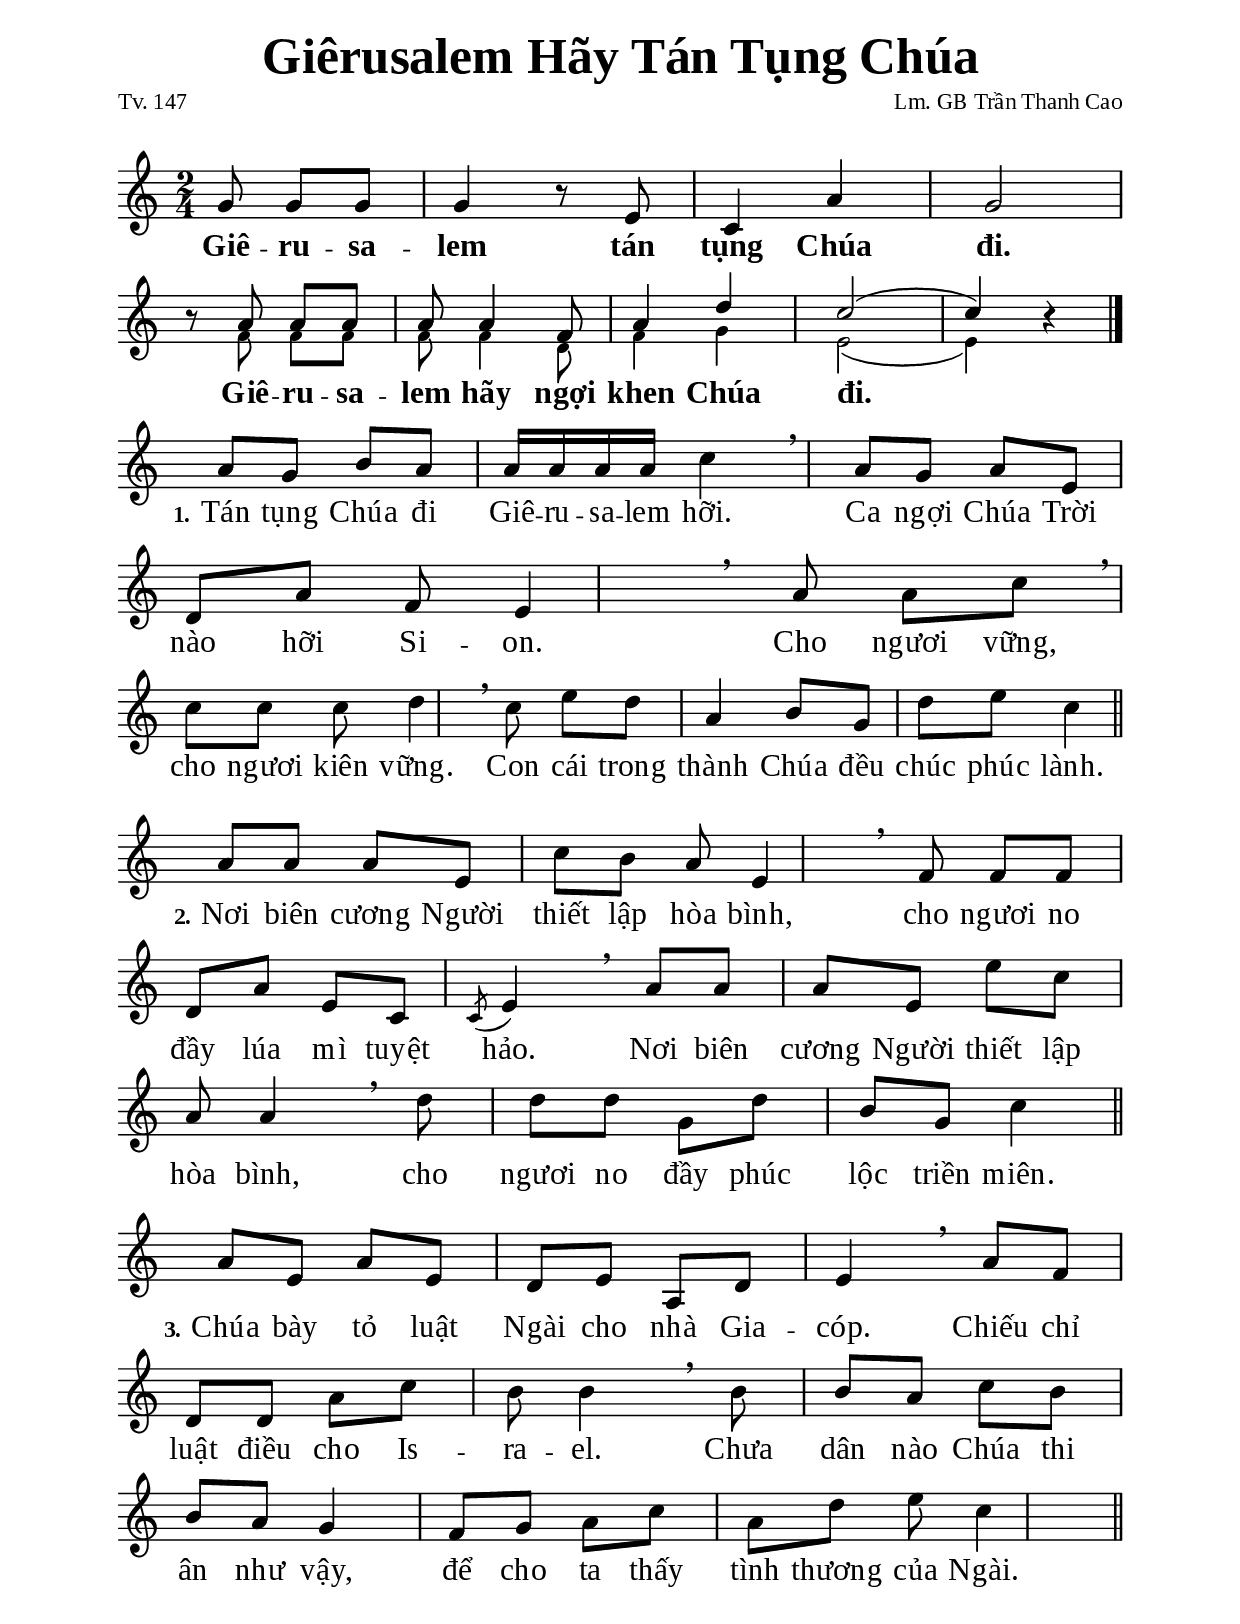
% Cài đặt chung
\version "2.20.0"
\include "english.ly"

\header {
  title = \markup { \fontsize #3 "Giêrusalem Hãy Tán Tụng Chúa" }
  poet = "Tv. 147"
  composer = "Lm. GB Trần Thanh Cao"
  arranger = " "
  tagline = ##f
}

\paper {
  #(set-paper-size "a4")
  top-margin = 10\mm
  bottom-margin = 10\mm
  left-margin = 20\mm
  right-margin = 20\mm
  indent = #0
  #(define fonts
    (make-pango-font-tree
      "Liberation Serif"
      "Liberation Serif"
      "Liberation Serif"
      (/ 20 20)))
  page-count = #1
}

% Nhạc điệp khúc
nhacDiepKhucSop= \relative c'' {
  \partial 4. g8 g g |
  g4 r8 e |
  c4 a' |
  g2 | \break
  r8 a a a |
  a a4 f8 |
  a4 d |
  c2 ^( |
  c4) r \bar "|."
}

nhacDiepKhucBas = \relative c' {
  \skip 4.
  \skip 4 r8 \skip 8
  \skip 2
  \skip 2
  r8 f f f |
  f f4 d8 |
  f4 g |
  e2 ( |
  e4) r
}

% Nhạc phiên khúc
nhacPhienKhucMot = \relative c'' {
  a8 g b a a16 a a a c4 \breathe
  a8 g a e d a' f e4 \breathe
  a8 a c \breathe
  c c c d4 \breathe
  c8 e d a4 b8 g d' e c4 \bar "||"
}

nhacPhienKhucHai = \relative c'' {
  a8 a a e c' b a e4 \breathe
  f8 f f d a' e c \acciaccatura c8 e4 \breathe
  a8 a a e e' c a a4 \breathe
  d8 d d g, d' b g c4 \bar "||"
}

nhacPhienKhucBa = \relative c'' {
  a8 e a e d e a, d e4 \breathe
  a8 f d d a' c b b4 \breathe
  b8 b a c b b a g4 f8 g a c a d e c4 \bar "||"
}

% Lời điệp khúc
loiDiepKhuc = \lyricmode {
  Giê -- ru -- sa -- lem tán tụng Chúa đi.
  Giê -- ru -- sa -- lem hãy ngợi khen Chúa đi.
}

% Lời phiên khúc
loiPhienKhucMot = \lyricmode {
  \set stanza = #"1."
  Tán tụng Chúa đi Giê -- ru -- sa -- lem hỡi.
  Ca ngợi Chúa Trời nào hỡi Si -- on.
  Cho ngươi vững, cho ngươi kiên vững.
  Con cái trong thành Chúa đều chúc phúc lành.
}

loiPhienKhucHai = \lyricmode {
  \set stanza = #"2."
  Nơi biên cương Người thiết lập hòa bình,
  cho ngươi no đầy lúa mì tuyệt hảo.
  Nơi biên cương Người thiết lập hòa bình,
  cho ngươi no đầy phúc lộc triền miên.
}

loiPhienKhucBa = \lyricmode {
  \set stanza = #"3."
  Chúa bày tỏ luật Ngài cho nhà Gia -- cóp.
  Chiếu chỉ luật điều cho Is -- ra -- el.
  Chưa dân nào Chúa thi ân như vậy,
  để cho ta thấy tình thương của Ngài.
}


% Dàn trang
\score {
  \new ChoirStaff <<
    \new Staff = diepKhuc \with {
        \consists "Merge_rests_engraver"
        \magnifyStaff #(magstep +1)
      }
      <<
      \new Voice = beSop {
        \voiceOne \key c \major \time 2/4 \nhacDiepKhucSop
      }
      \new Voice = beBas {
        \override NoteHead.font-size = #-2
        \voiceTwo \key c \major \time 2/4 \nhacDiepKhucBas
      }
    >>
    \new Lyrics \lyricsto beSop \loiDiepKhuc
  >>
  \layout {
    \override Lyrics.LyricText.font-series = #'bold
    \override Lyrics.LyricText.font-size = #+3
    \override Lyrics.LyricSpace.minimum-distance = #1.0
    \override Score.BarNumber.break-visibility = ##(#f #f #f)
    \override Score.SpacingSpanner.uniform-stretching = ##t
  }
}

\score {
  \new ChoirStaff <<
    \new Staff = phienKhuc \with {
        \magnifyStaff #(magstep +1)
      }
      <<
      \new Voice = beSop {
        \key c \major \time 2/4 \nhacPhienKhucMot
      }
    >>
    \new Lyrics \lyricsto beSop \loiPhienKhucMot
  >>
  \layout {
    \override Staff.TimeSignature.transparent = ##t
    \override Lyrics.LyricText.font-size = #+3
    \override Lyrics.LyricSpace.minimum-distance = #1.0
    \override Score.BarNumber.break-visibility = ##(#f #f #f)
    \override Score.SpacingSpanner.uniform-stretching = ##t
    \set Score.barAlways = ##t
    \set Score.defaultBarType = ""
  } 
}

\score {
  \new ChoirStaff <<
    \new Staff = phienKhuc \with {
        \magnifyStaff #(magstep +1)
      }
      <<
      \new Voice = beSop {
        \key c \major \time 2/4 \nhacPhienKhucHai
      }
    >>
    \new Lyrics \lyricsto beSop \loiPhienKhucHai
  >>
  \layout {
    \override Staff.TimeSignature.transparent = ##t
    \override Lyrics.LyricText.font-size = #+3
    \override Lyrics.LyricSpace.minimum-distance = #1.0
    \override Score.BarNumber.break-visibility = ##(#f #f #f)
    \override Score.SpacingSpanner.uniform-stretching = ##t
    \set Score.barAlways = ##t
    \set Score.defaultBarType = ""
  } 
}

\score {
  \new ChoirStaff <<
    \new Staff = phienKhuc \with {
        \magnifyStaff #(magstep +1)
      }
      <<
      \new Voice = beSop {
        \key c \major \time 2/4 \nhacPhienKhucBa
      }
    >>
    \new Lyrics \lyricsto beSop \loiPhienKhucBa
  >>
  \layout {
    \override Staff.TimeSignature.transparent = ##t
    \override Lyrics.LyricText.font-size = #+3
    \override Lyrics.LyricSpace.minimum-distance = #1.0
    \override Score.BarNumber.break-visibility = ##(#f #f #f)
    \override Score.SpacingSpanner.uniform-stretching = ##t
    \set Score.barAlways = ##t
    \set Score.defaultBarType = ""
  } 
}
